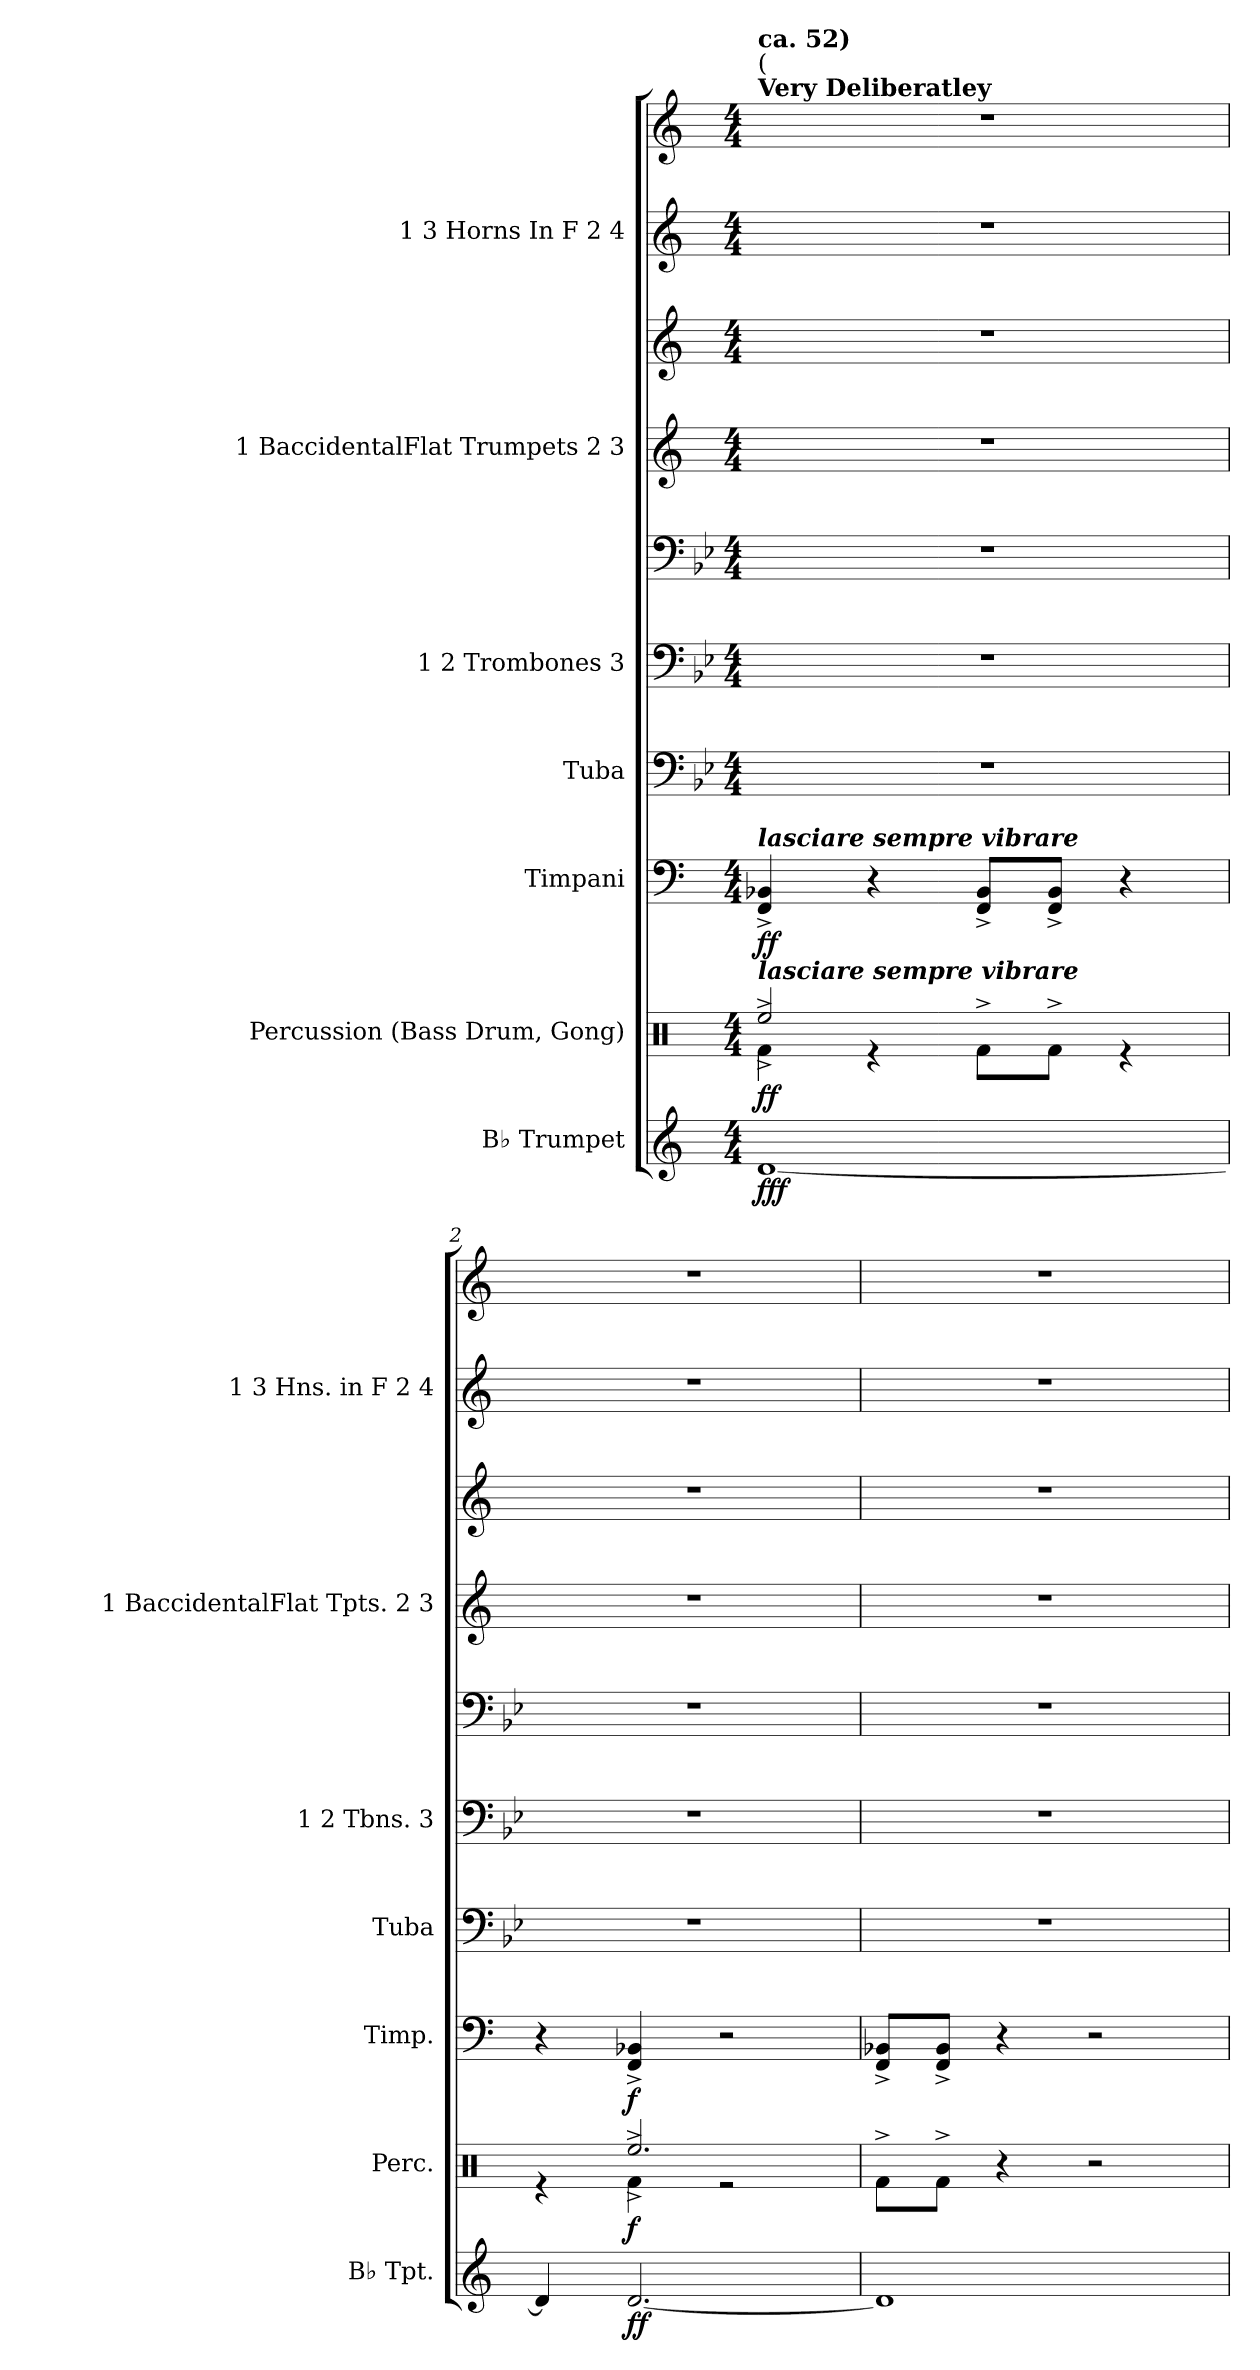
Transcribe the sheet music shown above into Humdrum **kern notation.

**kern	**dynam	**kern	**dynam	**kern	**dynam	**kern	**kern	**kern	**kern	**kern	**kern	**kern
*part7	*part7	*part6	*part6	*part5	*part5	*part4	*part3	*part3	*part2	*part2	*part1	*part1
*staff10	*staff10	*staff9	*staff9	*staff8	*staff8	*staff7	*staff6	*staff5	*staff4	*staff3	*staff2	*staff1
*I"B♭ Trumpet	*	*I"Percussion (Bass Drum, Gong)	*	*I"Timpani	*	*I"Tuba	*I"1                   2 Trombones                          3	*	*I"1  BaccidentalFlat Trumpets                           2                     3	*	*I"1          3 Horns In F                2          4	*
*I'B♭ Tpt.	*	*I'Perc.	*	*I'Timp.	*	*I'Tuba	*I'1        2 Tbns.        3	*	*I'1  BaccidentalFlat Tpts.            2            3	*	*I'1          3 Hns. in F          2          4	*
*clefG2	*	*clefX	*	*clefF4	*	*clefF4	*clefF4	*clefF4	*clefG2	*clefG2	*clefG2	*clefG2
*ITrd1c2	*	*	*	*	*	*	*	*	*ITrd1c2	*ITrd1c2	*ITrd4c7	*ITrd4c7
*k[b-e-]	*	*k[]	*	*k[]	*	*k[b-e-]	*k[b-e-]	*k[b-e-]	*k[b-e-]	*k[b-e-]	*k[b-]	*k[b-]
*M4/4	*	*M4/4	*	*M4/4	*	*M4/4	*M4/4	*M4/4	*M4/4	*M4/4	*M4/4	*M4/4
=1	=1	=1	=1	=1	=1	=1	=1	=1	=1	=1	=1	=1
*	*	*^	*	*	*	*	*	*	*	*	*	*
!	!	!	!	!	!	!	!	!	!	!	!	!	!LO:TX:a:B:t=Very Deliberatley
!	!	!	!	!	!	!	!	!	!	!	!	!	!LO:TX:a:t=(
!	!	!	!	!	!	!	!	!	!	!	!	!	!LO:TX:a:B:t=ca. 52)
!	!	!	!	!	!LO:TX:a:Bi:t=lasciare sempre vibrare	!	!	!	!	!	!	!	!
!	!	!LO:TX:a:Bi:t=lasciare sempre vibrare	!	!	!	!	!	!	!	!	!	!	!
!	!LO:DY:b	!	!	!LO:DY:b	!	!LO:DY:b	!	!	!	!	!	!	!
[1c	fff	4Rf^\	2Ree^/	ff	4FF/^ 4BB-X/^	ff	1r	1r	1r	1r	1r	1r	1r
.	.	4re	.	.	4r	.	.	.	.	.	.	.	.
.	.	8Rf^\L	2ryy	.	8FF/^ 8BB-/^L	.	.	.	.	.	.	.	.
.	.	8Rf^\J	.	.	8FF/^ 8BB-/^J	.	.	.	.	.	.	.	.
.	.	4re	.	.	4r	.	.	.	.	.	.	.	.
=2	=2	=2	=2	=2	=2	=2	=2	=2	=2	=2	=2	=2	=2
4c/]	.	4re	4ryy	.	4r	.	1r	1r	1r	1r	1r	1r	1r
!	!LO:DY:b	!	!	!LO:DY:b	!	!LO:DY:b	!	!	!	!	!	!	!
[2.c/	ff	4Rf^\	2.Ree^/	f	4FF/^ 4BB-X/^	f	.	.	.	.	.	.	.
.	.	2re	.	.	2r	.	.	.	.	.	.	.	.
*	*	*v	*v	*	*	*	*	*	*	*	*	*	*
=3	=3	=3	=3	=3	=3	=3	=3	=3	=3	=3	=3	=3
1c]	.	8Rf^\L	.	8FF/^ 8BB-X/^L	.	1r	1r	1r	1r	1r	1r	1r
.	.	8Rf^\J	.	8FF/^ 8BB-/^J	.	.	.	.	.	.	.	.
.	.	4r	.	4r	.	.	.	.	.	.	.	.
.	.	2r	.	2r	.	.	.	.	.	.	.	.
=	=	=	=	=	=	=	=	=	=	=	=	=
*-	*-	*-	*-	*-	*-	*-	*-	*-	*-	*-	*-	*-
